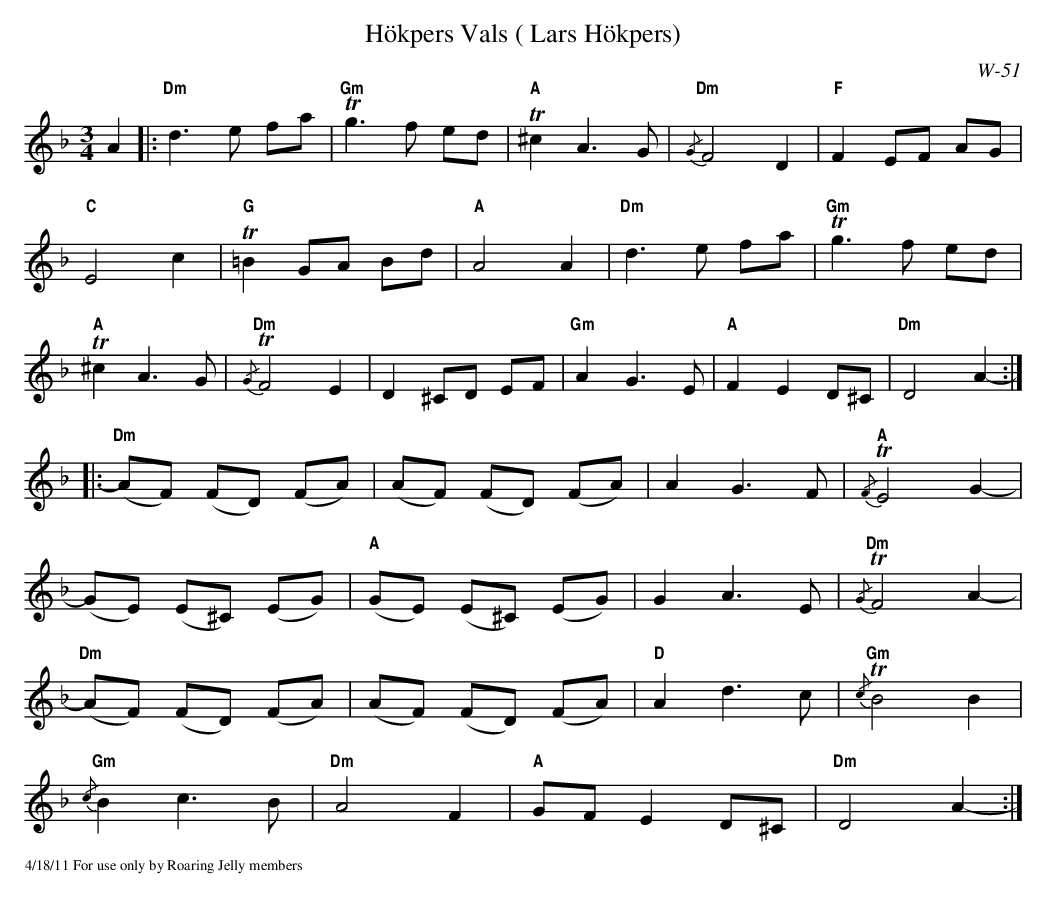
X:1
T:Hökpers Vals (\251 Lars Hökpers)
C:W-51
M:3/4
L:1/8
K:Dm
A2|:"Dm"d3e fa|"Gm"+trill+g3f ed|"A"+trill+^c2 A3G| "Dm"{/G}F4 D2|"F"F2 EF AG |
"C"E4 c2|"G"+trill+=B2 GA Bd | "A"A4 A2|"Dm"d3e fa|"Gm"+trill+g3f ed|
"A"+trill+^c2 A3G| "Dm"{/G}+trill+F4 E2|D2 ^CD EF|"Gm"A2 G3E|"A"F2 E2 D^C|"Dm"D4 A2-:|
|:"Dm"(AF) (FD) (FA)|(AF) (FD) (FA)| A2 G3F |"A"{/F}+trill+E4 G2-|
(GE) (E^C) (EG)| "A"(GE) (E^C) (EG) |G2 A3E|"Dm"{/G}+trill+F4 A2-|
"Dm"(AF) (FD) (FA)|(AF) (FD) (FA)|"D"A2 d3c| "Gm"{/c}+trill+B4 B2|
"Gm"{/c}B2 c3B|"Dm"A4 F2| "A"GF E2 D^C|"Dm"D4 A2-:|]
%%textfont       Times-Roman 10.0
%%text 4/18/11 For use only by Roaring Jelly members

%%newpage
L:1/8
